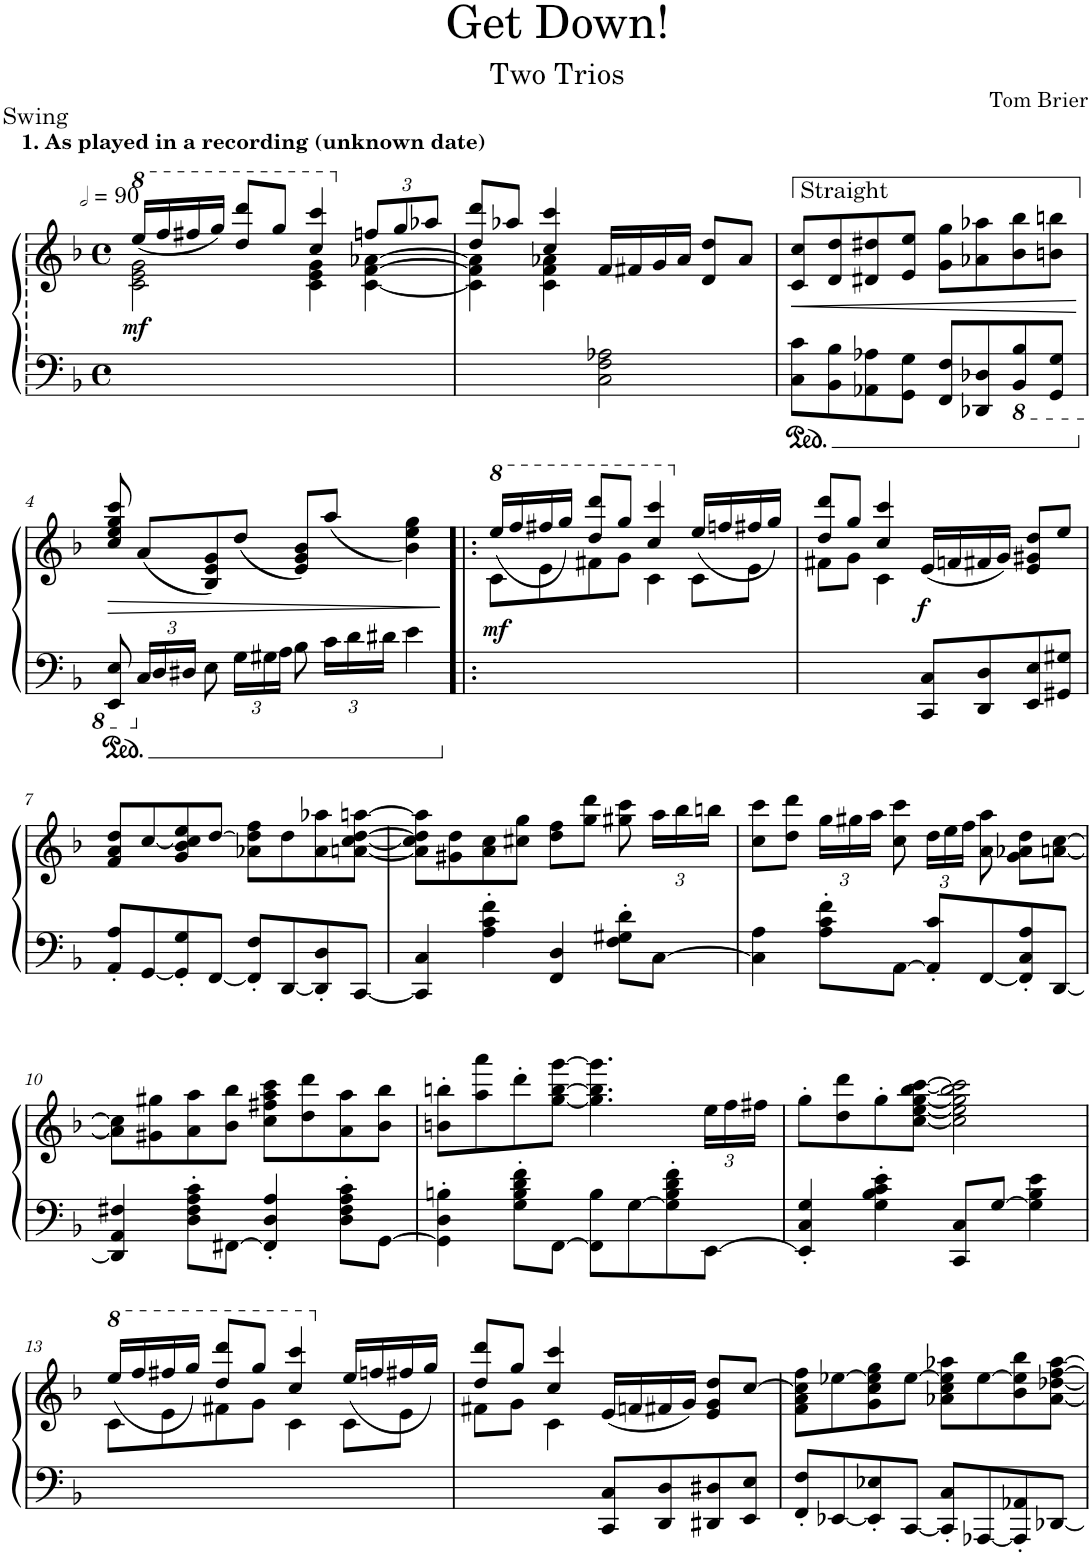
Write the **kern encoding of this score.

**kern	**kern	**dynam
*part1	*part1	*part1
*staff2	*staff1	*staff1/2
*I"Piano	*	*
*I'Pno.	*	*
*clefF4	*clefG2	*
*k[b-]	*k[b-]	*
*M4/4	*M4/4	*
*met(c)	*met(c)	*
*MM180	*MM180	*
*	*8va	*
=1	=1	=1
*	*^	*
!	!LO:TX:a:t=Swing	!	!
!	!LO:TX:a:B:t=1. As played in a recording (unknown date)	!	!
!	!	!	!LO:DY:b
1ryy	(16eee/LL	2cc\ 2ee\ 2gg\	mf
.	16fff/	.	.
.	16fff#X/	.	.
.	16ggg/JJ)	.	.
.	8ddd/ 8dddd/L	.	.
.	8ggg/J	.	.
.	4ccc/ 4cccc/	4cc\ 4ee\ 4gg\	.
*	*X8va	*	*
*	*Xbrackettup	*	*
.	12ffn/L	[4c\ [4f\ [4a-X\	.
.	12gg/	.	.
.	12aa-X/J	.	.
=2	=2	=2	=2
2ryy	8dd/ 8ddd/L	4c\] 4f\] 4a-\]	.
.	8aa-X/J	.	.
.	4cc/ 4ccc/	4c\ 4f\ 4a-X\	.
2C\ 2F\ 2A-X\	16f/LL	2ryy	.
.	16f#X/	.	.
.	16g/	.	.
.	16a-/JJ	.	.
.	8d/ 8dd/L	.	.
.	8a-/J	.	.
*	*v	*v	*
=3	=3	=3
*	*ped	*
!	!LO:TX:a:t=Straight	!
8C\ 8c\L	8c/ 8cc/L	.
!	!	!LO:HP:b
8BB-\ 8B-\	8d/ 8dd/	<
8AA-X\ 8A-X\	8d#X/ 8dd#X/	.
8GG\ 8G\J	8e/ 8ee/J	.
8FF/ 8F/L	8g\ 8gg\L	.
8DD-X/ 8D-X/	8a-X\ 8aa-X\	.
*8ba	*	*
8BBB-/ 8BB-/	8b-\ 8bb-\	.
8GGG/ 8GG/J	8bn\ 8bbn\J	.
.	.	[
!!LO:LB:g=z
=4	=4	=4
*	*Xped	*
!	!	!LO:HP:b
8EEE/ 8EE/	8cc/ 8ee/ 8gg/ 8ccc/	>
*X8ba	*	*
*Xbrackettup	*	*
24C/LL	(8a/L	.
24D/	.	.
24D#X/JJ	.	.
8E\	8B-/ 8e/ 8g/)	.
24G\LL	(8dd/J	.
24G#X\	.	.
24A\JJ	.	.
8B-\	8e/ 8g/ 8b-/L)	.
24c\LL	(<8aa/J	.
24d\	.	.
24d#X\JJ	.	.
4e\	4b-\ 4ee\ 4gg\)	.
.	.	]
=5!|:	=5!|:	=5!|:
*	*8va	*
*	*^	*
!	!	!	!LO:DY:a=2
1ryy	(16eee/LL	8cc\L	mf
.	16fff/	.	.
.	16fff#X/	8ee\	.
.	16ggg/JJ)	.	.
.	8ddd/ 8dddd/L	8ff#X\	.
.	8ggg/J	8gg\J	.
.	4ccc/ 4cccc/	4cc\	.
*	*X8va	*	*
.	(16ee/LL	8c\L	.
.	16ffn/	.	.
.	16ff#X/	8e\J	.
.	16gg/JJ)	.	.
=6	=6	=6	=6
2ryy	8dd/ 8ddd/L	8f#X\L	.
.	8gg/J	8g\J	.
.	4cc/ 4ccc/	4c\	.
!	!	!	!LO:DY:b
8CC/ 8C/L	(16e/LL	2ryy	f
.	16fn/	.	.
8DD/ 8D/	16f#X/	.	.
.	16g/JJ)	.	.
8EE/ 8E/	8e/ 8g#X/ 8dd/L	.	.
8GG#X/ 8G#X/J	8ee/J	.	.
*	*v	*v	*
!!LO:LB:g=z
=7	=7	=7
8AA/' 8A/'L	8f/ 8a/ 8dd/L	.
[8GG/	[8cc/	.
8GG/]' 8G/'	8g/ 8b-/ 8cc/] 8ee/	.
[8FF/J	[8dd/J	.
8FF/]' 8F/'L	8a-X\ 8dd\] 8ff\L	.
[8DD/	8dd\	.
8DD/]' 8D/'	8a-\ 8aa-X\	.
[8CC/J	[8an\ [8cc\ [8dd\ [8aan\J	.
=8	=8	=8
4CC/] 4C/	8a\] 8cc\] 8dd\] 8aa\]L	.
.	8g#X\ 8dd\	.
4A\' 4c\' 4f\'	8a\ 8cc\	.
.	8cc#X\ 8gg\J	.
4FF/ 4D/	8dd\ 8ff\L	.
.	8gg\ 8ddd\J	.
8F\' 8G#X\' 8d\'L	8gg#X\ 8ccc\	.
[8C\J	24aa\LL	.
.	24bb-\	.
.	24bbn\JJ	.
=9	=9	=9
4C\] 4A\	8cc\ 8ccc\L	.
.	8dd\ 8ddd\J	.
8A\' 8c\' 8f\'L	24gg\LL	.
.	24gg#X\	.
.	24aa\JJ	.
[8AA\J	8cc\ 8ccc\	.
8AA/]' 8c/'L	24dd\LL	.
.	24ee\	.
.	24ff\JJ	.
[8FF/	8a\ 8aa\	.
8FF/]' 8C/' 8A/'	8g\ 8a-X\ 8dd\L	.
[8DD/J	[8an\ [8cc\J	.
!!LO:LB:g=z
=10	=10	=10
4DD/] 4AA/ 4F#X/	8a\] 8cc\]L	.
.	8g#X\ 8gg#X\	.
8D\' 8F#\' 8A\' 8c\'L	8a\ 8aa\	.
[8FF#X\J	8b-\ 8bb-\J	.
4FF#/]' 4D/' 4A/'	8cc\ 8ff#X\ 8aa\ 8ccc\L	.
.	8dd\ 8ddd\	.
8D\' 8F#\' 8A\' 8c\'L	8a\ 8aa\	.
[8GG\J	8b-\ 8bb-\J	.
=11	=11	=11
4GG\]' 4D\' 4Bn\'	8bn\' 8bbn\'L	.
.	8aa\ 8aaa\	.
8G\' 8B\' 8d\' 8f\'L	8ddd'\	.
[8FF\J	[8gg\ [8bb\ [8ggg\J	.
8FF\] 8B\L	4.gg\] 4.bb\] 4.ggg\]	.
[8G\	.	.
8G\]' 8B\' 8d\' 8f\'	.	.
[8EE\J	24ee\LL	.
.	24ff\	.
.	24ff#X\JJ	.
=12	=12	=12
4EE/]' 4C/' 4G/'	8gg'\L	.
.	8dd\ 8ddd\	.
4G\' 4B-\' 4c\' 4e\'	8gg'\	.
.	[8cc\ [8ee\ [8gg\ [8bb-\ [8ccc\J	.
8CC/ 8C/L	2cc\] 2ee\] 2gg\] 2bb-\] 2ccc\]	.
[8G/J	.	.
4G\] 4B-\ 4e\	.	.
!!LO:LB:g=z
=13	=13	=13
*	*8va	*
*	*^	*
1ryy	(16eee/LL	8cc\L	.
.	16fff/	.	.
.	16fff#X/	8ee\	.
.	16ggg/JJ)	.	.
.	8ddd/ 8dddd/L	8ff#X\	.
.	8ggg/J	8gg\J	.
.	4ccc/ 4cccc/	4cc\	.
*	*X8va	*	*
.	(16ee/LL	8c\L	.
.	16ffn/	.	.
.	16ff#X/	8e\J	.
.	16gg/JJ)	.	.
=14	=14	=14	=14
2ryy	8dd/ 8ddd/L	8f#X\L	.
.	8gg/J	8g\J	.
.	4cc/ 4ccc/	4c\	.
8CC/ 8C/L	(16e/LL	2ryy	.
.	16fn/	.	.
8DD/ 8D/	16f#X/	.	.
.	16g/JJ)	.	.
8DD#X/ 8D#X/	8e/ 8g/ 8dd/L	.	.
8EE/ 8E/J	[8cc/J	.	.
*	*v	*v	*
=15	=15	=15
8FF/' 8F/'L	8f\ 8a\ 8cc\] 8ff\L	.
[8EE-X/	[8ee-X\	.
8EE-/]' 8E-X/'	8g\ 8cc\ 8ee-\] 8gg\	.
[8CC/J	[8ee-\J	.
8CC/]' 8C/'L	8a-X\ 8cc\ 8ee-\] 8aa-X\L	.
[8AAA-X/	[8ee-\	.
8AAA-/]' 8AA-X/'	8b-\ 8ee-\] 8bb-\	.
[8DD-X/J	[8a-\ [8dd-X\ [8ff\ [8aa-\J	.
=	=	=
*-	*-	*-
